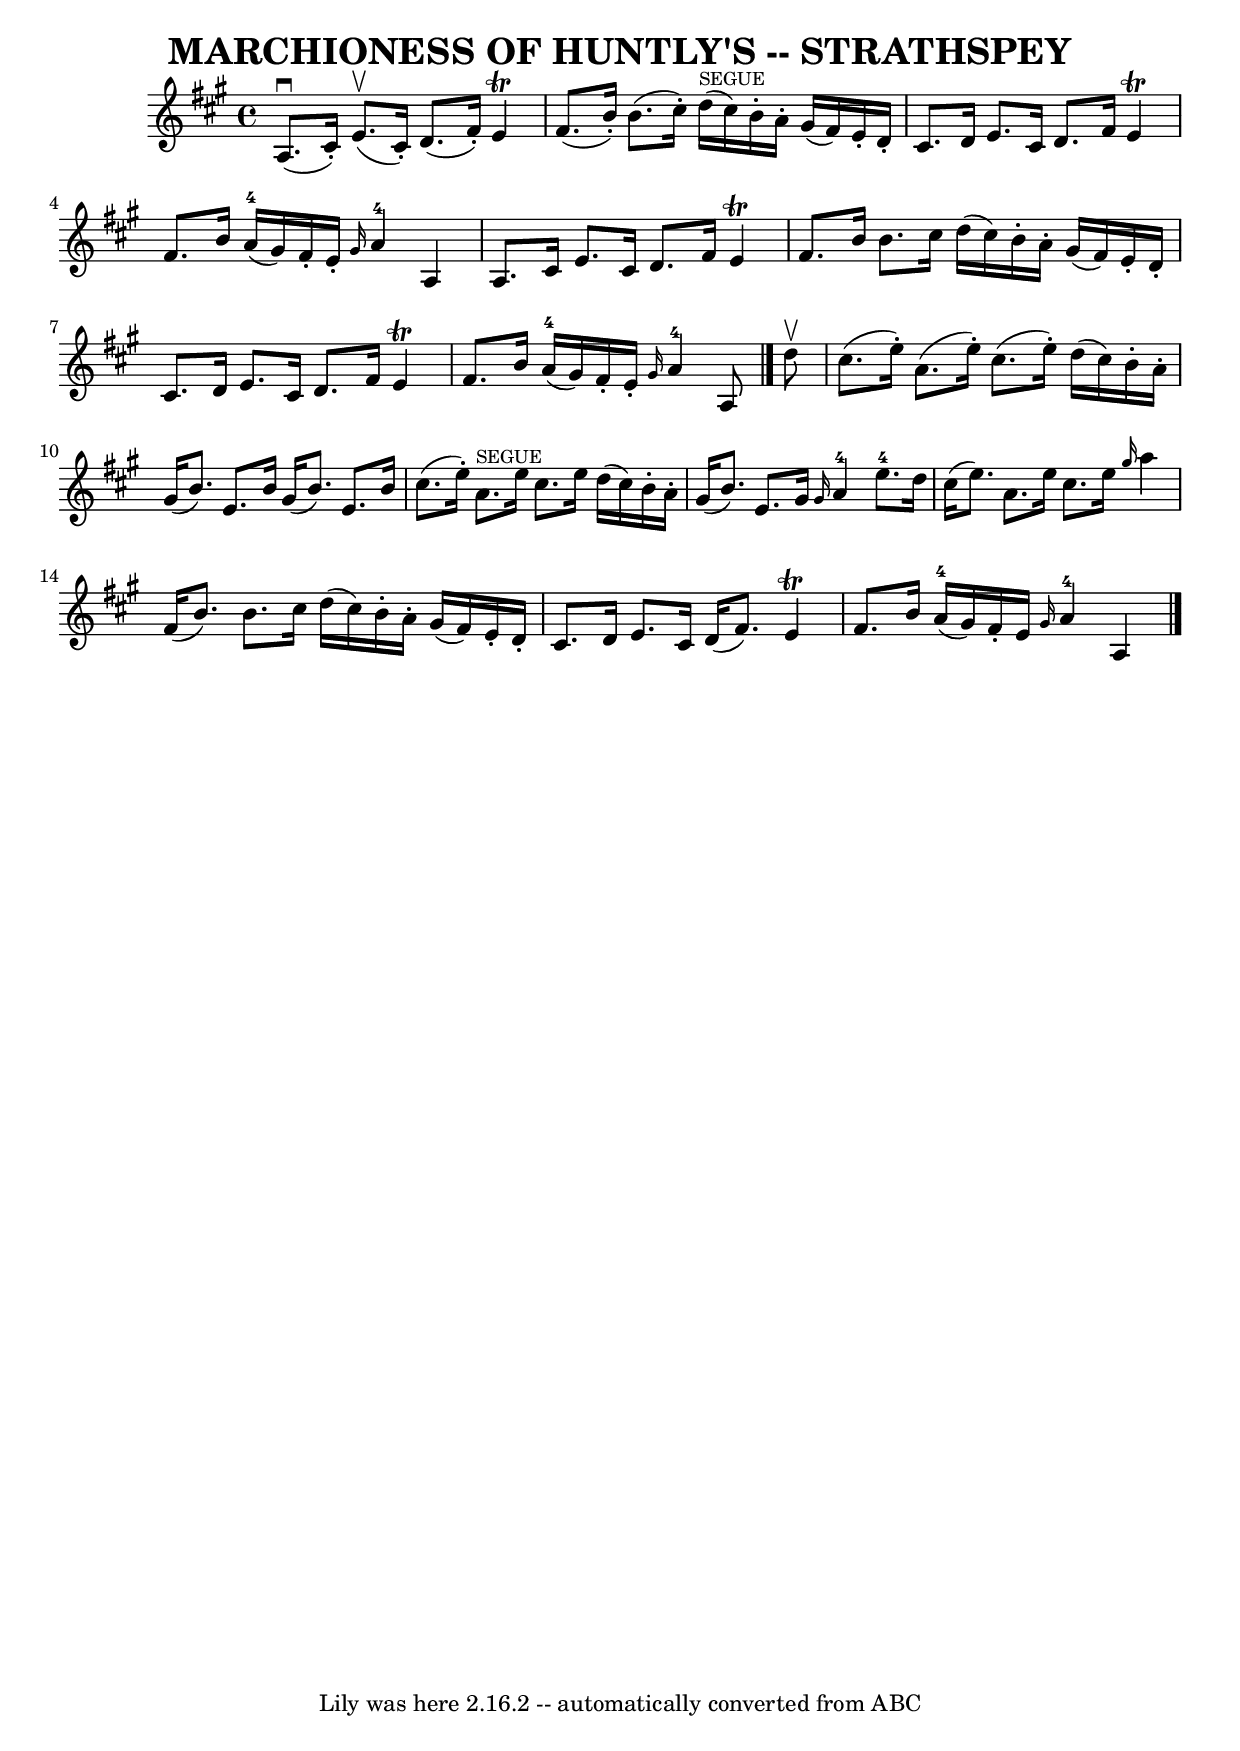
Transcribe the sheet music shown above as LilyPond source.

\version "2.16.2"
\include "Mammoth.ily"
\header {
  %% book = "Ryan's Mammoth Collection of Fiddle Tunes"
  composer = ""
  crossRefNumber = "1"
  footnotes = ""
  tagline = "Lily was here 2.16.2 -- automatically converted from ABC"
  title = "MARCHIONESS OF HUNTLY'S -- STRATHSPEY"

}
voicedefault =  {


  \override Staff.TimeSignature #'style = #'C
  \time 4/4 
  \key a \major
  a8. (^\downbow cis'16 -.) e'8. (^\upbow   
  cis'16 -.) d'8. (fis'16 -.) e'4^\trill   |
  fis'8. (b'16 
  -.) b'8. (cis''16 -.) d''16^\segue(cis''16) b'16 -.   
  a'16 -. gis'16 (fis'16) e'16 -. d'16 -.   |
  cis'8.    
  d'16 e'8. cis'16 d'8. fis'16 e'4^\trill   |
  fis'8.    
  b'16 a'16-4(gis'16) fis'16 -. e'16 -. \grace { gis'16  
					       }   
  a'4-4 a4    |
  a8. cis'16 e'8. cis'16 d'8.    
  fis'16 e'4^\trill   |
  fis'8. b'16 b'8. cis''16 d''16 (
  cis''16) b'16 -. a'16 -. gis'16 (fis'16) e'16 -. d'16 -.   
  |
  cis'8. d'16 e'8. cis'16 d'8. fis'16 e'4^\trill  
  |
  fis'8. b'16 a'16-4(gis'16) fis'16 -. e'16 -. 
  \grace { gis'16  
	 } a'4-4 a8    \bar "|." d''8^\upbow   
  |
  cis''8. (e''16 -.) a'8. (e''16 -.) cis''8. (e''16 
  -.) d''16 (cis''16) b'16 -. a'16 -.   |
  gis'16 (b'8.  
  -) e'8. b'16 gis'16 (b'8.) e'8. b'16    |
  cis''8. 
  (e''16 -.) a'8.^\segue e''16 cis''8. e''16 d''16 (
  cis''16) b'16 -. a'16 -.   |
  gis'16 (b'8.) e'8.    
  gis'16  \grace { gis'16  
		 } a'4-4 e''8.-4 d''16    |
  
  cis''16 (e''8.) a'8. e''16 cis''8. e''16  \grace {    
    gis''16  
  } a''4    |
  fis'16 (b'8.) b'8. cis''16 d''16 
  (cis''16) b'16 -. a'16 -. gis'16 (fis'16) e'16 -. d'16 -. 
  |
  cis'8. d'16 e'8. cis'16 d'16 (fis'8.) e'4 
  ^\trill   |
  fis'8. b'16 a'16-4(gis'16) fis'16 -.   
  e'16  \grace { gis'16  
	       } a'4-4 a4    \bar "|."   

}

\score{
  <<

    \context Staff="default"
    {
      \voicedefault 
      
    }

  >>
  \layout {
    
  }
  \midi {
  }

}
